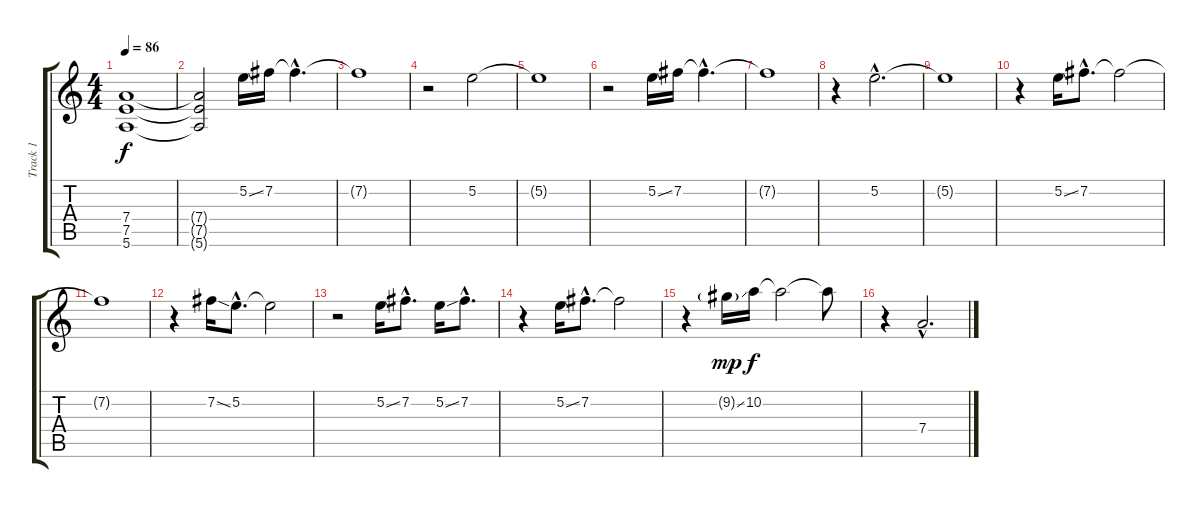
\track ("Track 1" "Track 1") {instrument overdrivenguitar}
\staff {score tabs}
\tuning (E4 B3 G3 D3 A2 E2) {hide}
\ts (4 4)
\tempo 86
\clef g2
\ks c
(7.4{t} 7.5{t} 5.6{t}).1{dy f} |
(7.4{t} 7.5{t} 5.6{t}).2 5.2{ss}.16{instrument electricguitarjazz} 7.2.16 7.2{hac t}.4{d} |
7.2{t}.1 |
r.2 5.2.2 |
5.2{t}.1 |
r.2 5.2{ss}.16 7.2.16 7.2{hac t}.4{d} |
7.2{t}.1 |
r.4 5.2{hac}.2{d} |
5.2{t}.1 |
r.4 5.2{ss}.16 7.2{hac}.8{d} 7.2{t}.2 |
7.2{t}.1 |
r.4 7.2{ss}.16 5.2{hac}.8{d} 5.2{t}.2 |
r.2 5.2{ss}.16 7.2{hac}.8{d} 5.2{ss}.16 7.2{hac}.8{d} |
r.4 5.2{ss}.16 7.2{hac}.8{d} 7.2{t}.2 |
r.4 9.2{ss g}.16{dy mp} 10.2.16{dy f} 10.2{t}.2 10.2{t}.8 |
r.4 7.4{hac}.2{d}
